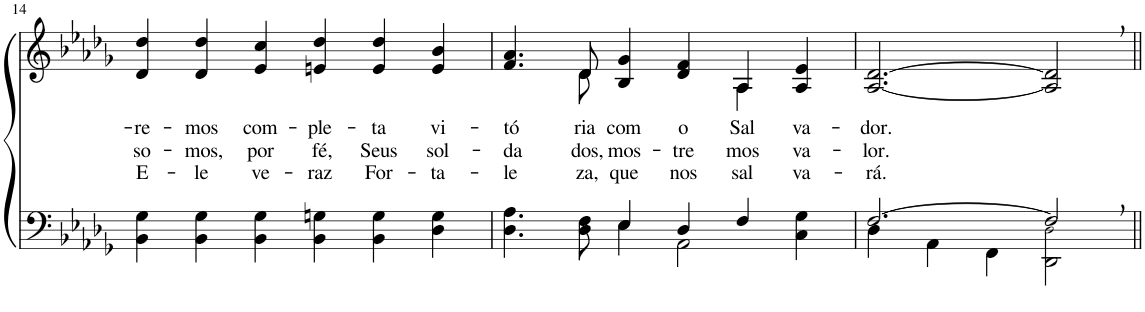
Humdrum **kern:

**kern	**kern	**text	**text	**text
*part2	*part1	*part1	*part1	*part1
*staff2	*staff1	*staff1	*staff1	*staff1
*I"Parte III e IV	*I"Parte I e II	*	*	*
!!LO:PB:g=z
*clefF4	*clefG2	*	*	*
*Trd-1c-2	*Trd-1c-2	*	*	*
*k[b-e-a-d-g-]	*k[b-e-a-d-g-]	*	*	*
*M6/4	*M6/4	*	*	*
=14	=14	=14	=14	=14
!	!	!LO:LY:b	!LO:LY:b	!LO:LY:b
4BB-\ 4G-\	4d-/ 4dd-/	-re-	so-	E-
!	!	!LO:LY:b	!LO:LY:b	!LO:LY:b
4BB-\ 4G-\	4d-/ 4dd-/	-mos	-mos,	-le
!	!	!LO:LY:b	!LO:LY:b	!LO:LY:b
4BB-\ 4G-\	4e-/ 4cc/	com-	por	ve-
!	!	!LO:LY:b	!LO:LY:b	!LO:LY:b
4BB-\ 4Gn\	4en/ 4dd-/	-ple-	fé,	-raz
!	!	!LO:LY:b	!LO:LY:b	!LO:LY:b
4BB-\ 4G\	4e/ 4dd-/	-ta	Seus	For-
!	!	!LO:LY:b	!LO:LY:b	!LO:LY:b
4D-\ 4G\	4e/ 4b-/	vi-	sol-	-ta-
=15	=15	=15	=15	=15
*^	*	*	*	*
!	!	!	!LO:LY:b	!LO:LY:b	!LO:LY:b
*	*	*^	*	*	*
2ryy	4.D-\ 4.A-\	4.f/ 4.a-/	4.ryy	-tó-	-da-	-le-
!	!	!	!	!LO:LY:b	!LO:LY:b	!LO:LY:b
.	8D-\ 8F\	8d-/	8d-\	-ria	-dos,	-za,
!	!	!	!	!LO:LY:b	!LO:LY:b	!LO:LY:b
4E-/	4E-\	4B-/ 4g-/	2ryy	com	mos-	que
!	!	!	!	!LO:LY:b	!LO:LY:b	!LO:LY:b
4D-/	2AA-\	4d-/ 4f/	.	o	-tre-	nos
!	!	!	!	!LO:LY:b	!LO:LY:b	!LO:LY:b
4F/	.	4A-/	4A-\	Sal-	-mos	sal-
!	!	!	!	!LO:LY:b	!LO:LY:b	!LO:LY:b
4ryy	4C\ 4G-\	4A-/ 4e-/	4ryy	-va-	va-	-va-
=16	=16	=16	=16	=16	=16	=16
!	!	!	!	!LO:LY:b	!LO:LY:b	!LO:LY:b
*	*	*v	*v	*	*	*
[2.F/	4D-\	[2.A-/ [2.d-/	-dor.	-lor.	-rá.
.	4AA-\	.	.	.	.
.	4FF\	.	.	.	.
2F,/]	2DD-\ 2D-!\	2A-/], 2d-/],	.	.	.
*v	*v	*	*	*	*
=||	=||	=||	=||	=||
*-	*-	*-	*-	*-
